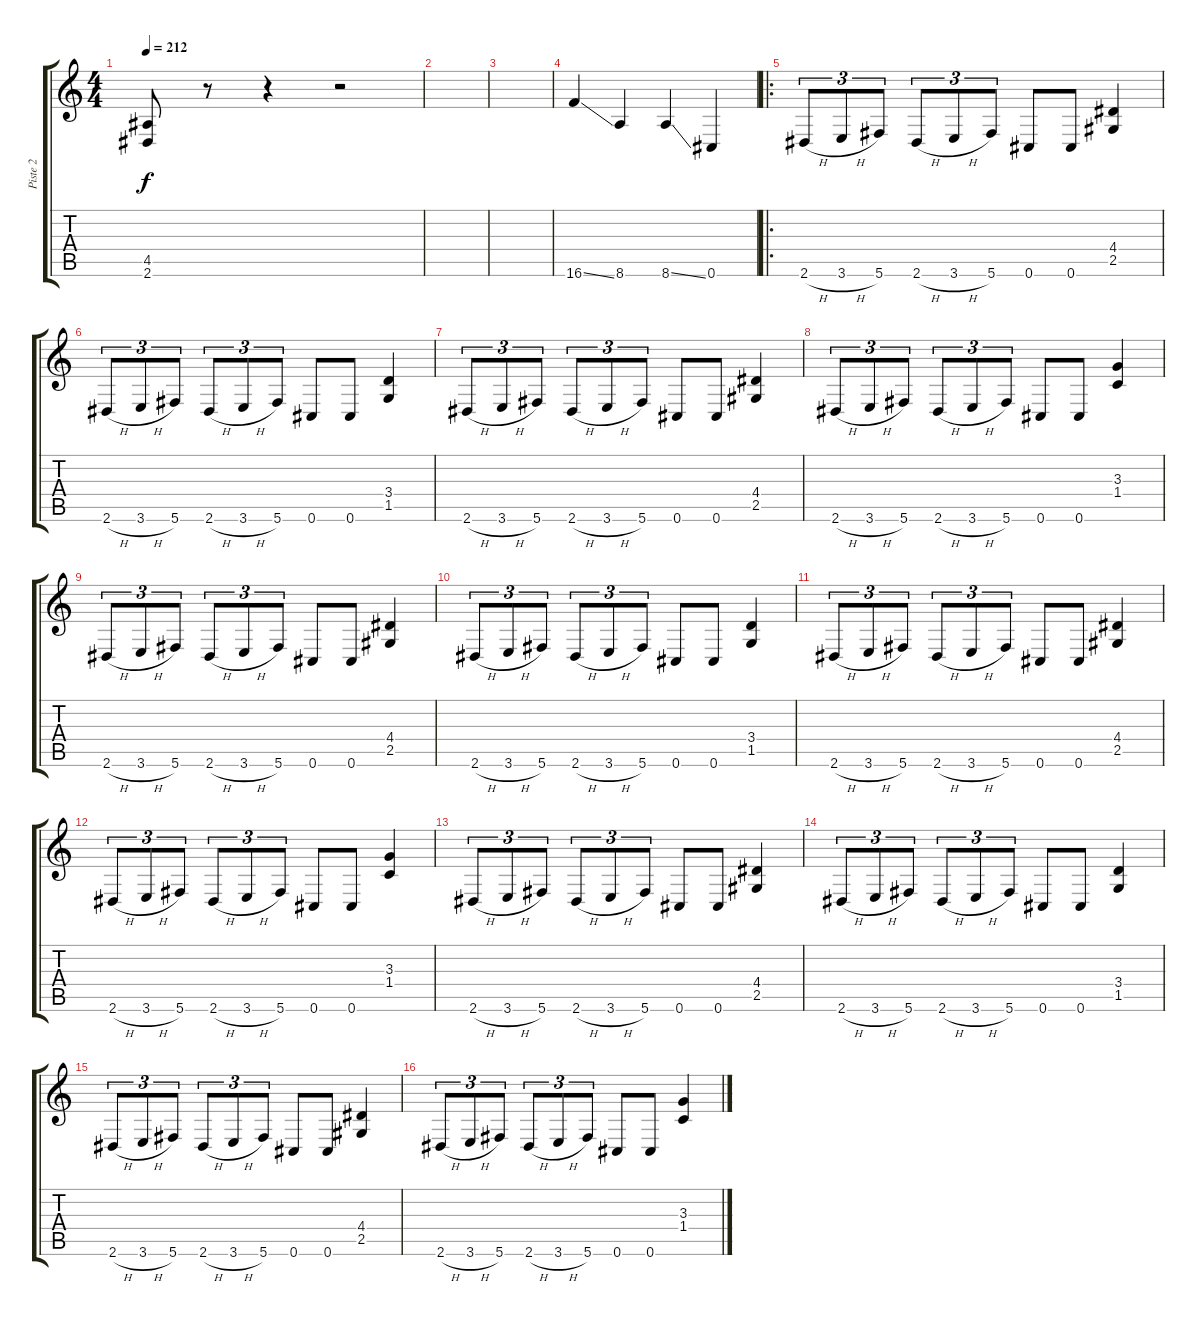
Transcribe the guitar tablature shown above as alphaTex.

\track ("Piste 2" "Piste 2") {instrument distortionguitar}
\staff {score tabs}
\tuning (Db4 Ab3 E3 B2 Gb2 Db2) {hide}
\ts (4 4)
\tempo 212
\clef g2
\ks c
(4.5 2.6).8{dy f} r.8 r.4 r.2 |
|
|
16.6{ss}.4 8.6.4 8.6{ss}.4 0.6.4 |
\ro
2.6{h}.8{tu (3 2)} 3.6{h}.8{tu (3 2)} 5.6.8{tu (3 2)} 2.6{h}.8{tu (3 2)} 3.6{h}.8{tu (3 2)} 5.6.8{tu (3 2)} 0.6.8 0.6.8 (4.4 2.5).4 |
2.6{h}.8{tu (3 2)} 3.6{h}.8{tu (3 2)} 5.6.8{tu (3 2)} 2.6{h}.8{tu (3 2)} 3.6{h}.8{tu (3 2)} 5.6.8{tu (3 2)} 0.6.8 0.6.8 (3.4 1.5).4 |
2.6{h}.8{tu (3 2)} 3.6{h}.8{tu (3 2)} 5.6.8{tu (3 2)} 2.6{h}.8{tu (3 2)} 3.6{h}.8{tu (3 2)} 5.6.8{tu (3 2)} 0.6.8 0.6.8 (4.4 2.5).4 |
2.6{h}.8{tu (3 2)} 3.6{h}.8{tu (3 2)} 5.6.8{tu (3 2)} 2.6{h}.8{tu (3 2)} 3.6{h}.8{tu (3 2)} 5.6.8{tu (3 2)} 0.6.8 0.6.8 (3.3 1.4).4 |
2.6{h}.8{tu (3 2)} 3.6{h}.8{tu (3 2)} 5.6.8{tu (3 2)} 2.6{h}.8{tu (3 2)} 3.6{h}.8{tu (3 2)} 5.6.8{tu (3 2)} 0.6.8 0.6.8 (4.4 2.5).4 |
2.6{h}.8{tu (3 2)} 3.6{h}.8{tu (3 2)} 5.6.8{tu (3 2)} 2.6{h}.8{tu (3 2)} 3.6{h}.8{tu (3 2)} 5.6.8{tu (3 2)} 0.6.8 0.6.8 (3.4 1.5).4 |
2.6{h}.8{tu (3 2)} 3.6{h}.8{tu (3 2)} 5.6.8{tu (3 2)} 2.6{h}.8{tu (3 2)} 3.6{h}.8{tu (3 2)} 5.6.8{tu (3 2)} 0.6.8 0.6.8 (4.4 2.5).4 |
2.6{h}.8{tu (3 2)} 3.6{h}.8{tu (3 2)} 5.6.8{tu (3 2)} 2.6{h}.8{tu (3 2)} 3.6{h}.8{tu (3 2)} 5.6.8{tu (3 2)} 0.6.8 0.6.8 (3.3 1.4).4 |
2.6{h}.8{tu (3 2)} 3.6{h}.8{tu (3 2)} 5.6.8{tu (3 2)} 2.6{h}.8{tu (3 2)} 3.6{h}.8{tu (3 2)} 5.6.8{tu (3 2)} 0.6.8 0.6.8 (4.4 2.5).4 |
2.6{h}.8{tu (3 2)} 3.6{h}.8{tu (3 2)} 5.6.8{tu (3 2)} 2.6{h}.8{tu (3 2)} 3.6{h}.8{tu (3 2)} 5.6.8{tu (3 2)} 0.6.8 0.6.8 (3.4 1.5).4 |
2.6{h}.8{tu (3 2)} 3.6{h}.8{tu (3 2)} 5.6.8{tu (3 2)} 2.6{h}.8{tu (3 2)} 3.6{h}.8{tu (3 2)} 5.6.8{tu (3 2)} 0.6.8 0.6.8 (4.4 2.5).4 |
2.6{h}.8{tu (3 2)} 3.6{h}.8{tu (3 2)} 5.6.8{tu (3 2)} 2.6{h}.8{tu (3 2)} 3.6{h}.8{tu (3 2)} 5.6.8{tu (3 2)} 0.6.8 0.6.8 (3.3 1.4).4
